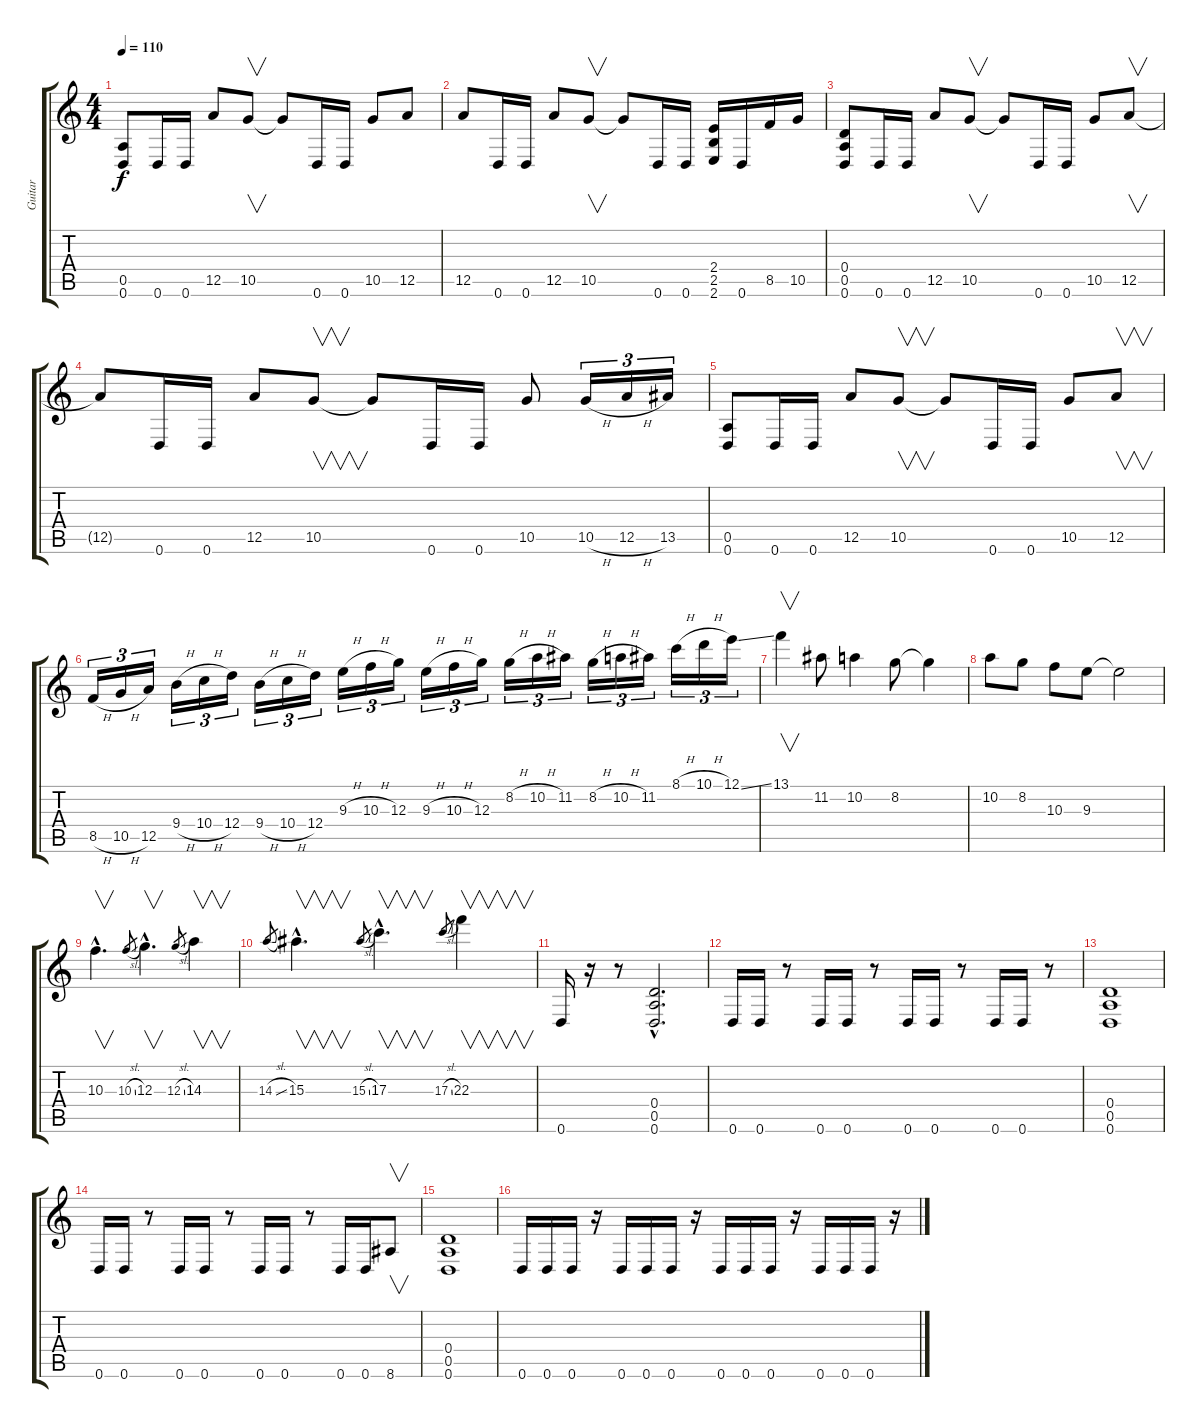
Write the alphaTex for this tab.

\track ("Guitar" "Guitar") {instrument distortionguitar}
\staff {score tabs}
\tuning (E4 B3 G3 D3 A2 D2) {hide}
\ts (4 4)
\tempo 110
\clef g2
\ks c
(0.5 0.6).8{dy f} 0.6.16 0.6.16 12.5.8 10.5.8{v} 10.5{t}.8 0.6.16 0.6.16 10.5.8 12.5.8 |
12.5.8 0.6.16 0.6.16 12.5.8 10.5.8{v} 10.5{t}.8 0.6.16 0.6.16 (2.4 2.5 2.6).16 0.6.16 8.5.16 10.5.16 |
(0.4 0.5 0.6).8 0.6.16 0.6.16 12.5.8 10.5.8{v} 10.5{t}.8 0.6.16 0.6.16 10.5.8 12.5.8{v} |
12.5{t}.8 0.6.16 0.6.16 12.5.8 10.5.8{v} 10.5{t}.8 0.6.16 0.6.16 10.5.8 10.5{h}.16{tu (3 2)} 12.5{h}.16{tu (3 2)} 13.5.16{tu (3 2)} |
(0.5 0.6).8 0.6.16 0.6.16 12.5.8 10.5.8{v} 10.5{t}.8 0.6.16 0.6.16 10.5.8 12.5.8{v} |
8.5{h}.16{tu (3 2)} 10.5{h}.16{tu (3 2)} 12.5.16{tu (3 2)} 9.4{h}.16{tu (3 2)} 10.4{h}.16{tu (3 2)} 12.4.16{tu (3 2)} 9.4{h}.16{tu (3 2)} 10.4{h}.16{tu (3 2)} 12.4.16{tu (3 2)} 9.3{h}.16{tu (3 2)} 10.3{h}.16{tu (3 2)} 12.3.16{tu (3 2)} 9.3{h}.16{tu (3 2)} 10.3{h}.16{tu (3 2)} 12.3.16{tu (3 2)} 8.2{h}.16{tu (3 2)} 10.2{h}.16{tu (3 2)} 11.2.16{tu (3 2)} 8.2{h}.16{tu (3 2)} 10.2{h}.16{tu (3 2)} 11.2.16{tu (3 2)} 8.1{h}.16{tu (3 2)} 10.1{h}.16{tu (3 2)} 12.1{ss}.16{tu (3 2)} |
13.1.4{v} 11.2.8 10.2.4 8.2.8 8.2{t}.4 |
10.2.8 8.2.8 10.3.8 9.3.8 9.3{t}.2 |
10.3{hac}.4{v d} 10.3{sl}.8{gr} 12.3{hac}.4{v d} 12.3{sl}.8{gr} 14.3.4{v} |
14.3{sl}.8{gr} 15.3{hac}.4{v d} 15.3{sl}.8{gr} 17.3{hac}.4{v d} 17.3{sl}.8{gr} 22.3.4{v} |
0.6.16 r.16 r.8 (0.4{hac} 0.5{hac} 0.6{hac}).2{d} |
0.6.16 0.6.16 r.8 0.6.16 0.6.16 r.8 0.6.16 0.6.16 r.8 0.6.16 0.6.16 r.8 |
(0.4 0.5 0.6).1 |
0.6.16 0.6.16 r.8 0.6.16 0.6.16 r.8 0.6.16 0.6.16 r.8 0.6.16 0.6.16 8.6.8{v} |
(0.4 0.5 0.6).1 |
0.6.16 0.6.16 0.6.16 r.16 0.6.16 0.6.16 0.6.16 r.16 0.6.16 0.6.16 0.6.16 r.16 0.6.16 0.6.16 0.6.16 r.16
